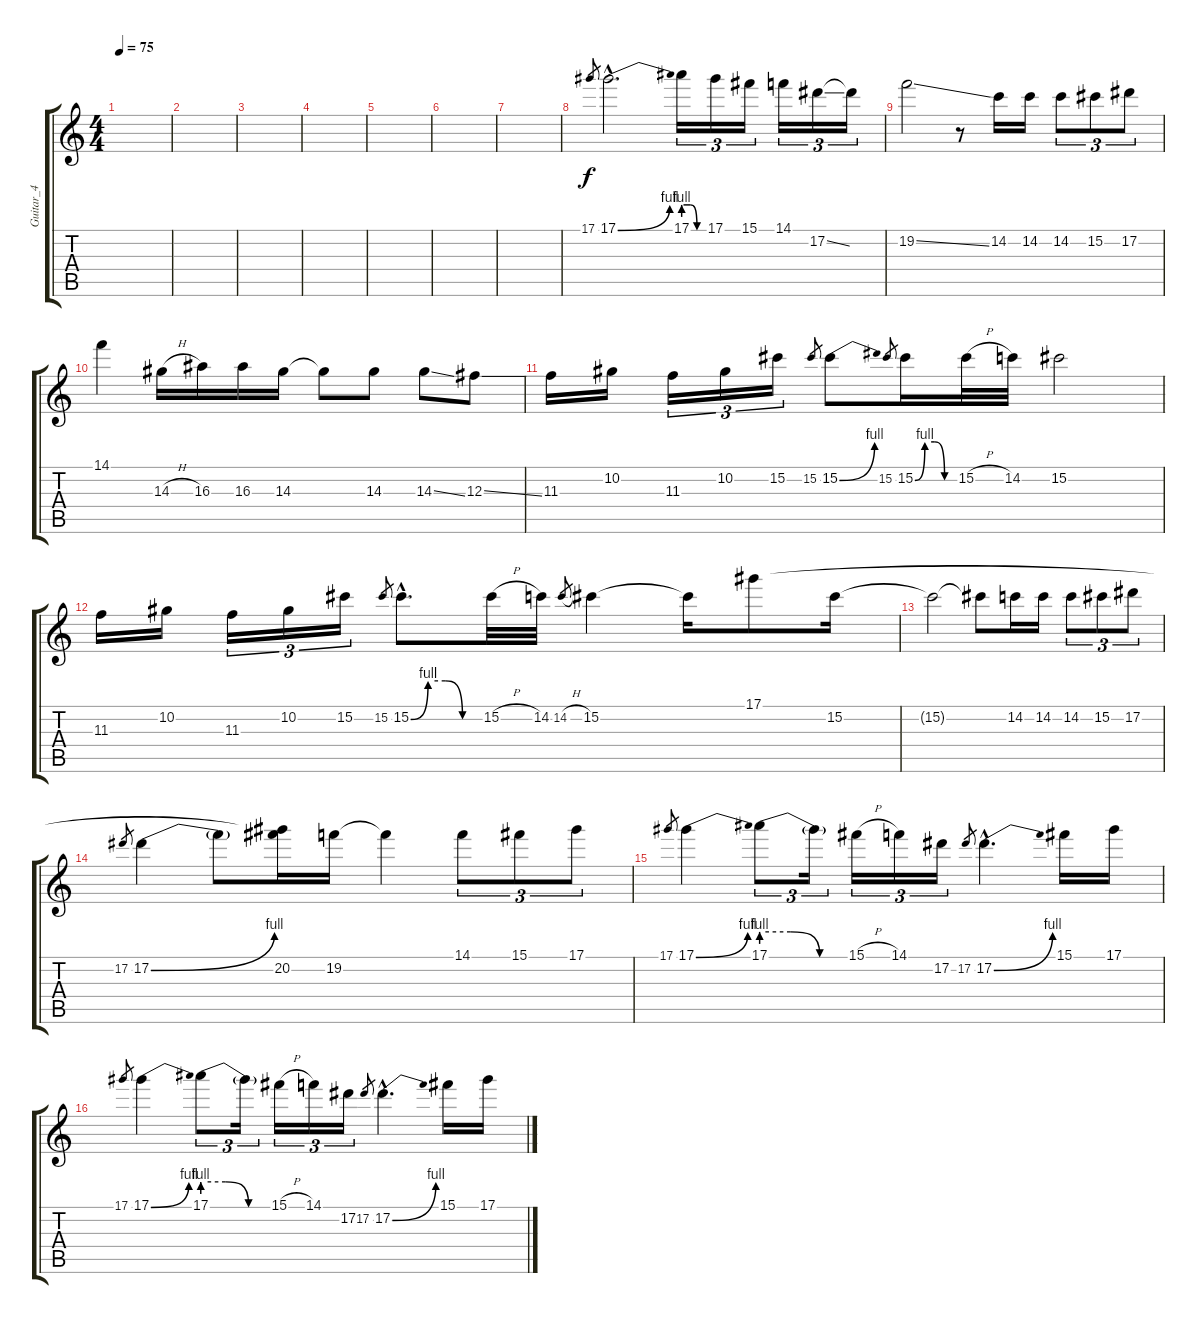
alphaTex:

\track ("Guitar_4" "Guitar_4") {instrument distortionguitar}
\staff {score tabs}
\tuning (Eb4 Bb3 Gb3 Db3 Ab2 Eb2) {hide}
\ts (4 4)
\tempo 75
\clef g2
\ks c
|
|
|
|
|
|
|
17.1.8{gr} 17.1{be (bend 0 0 60 4) hac}.2{d} 17.1{be (custom 0 4 20 4 40 0 60 0)}.16{tu (3 2)} 17.1.16{tu (3 2)} 15.1.16{tu (3 2)} 14.1.16{tu (3 2)} 17.2{ss}.16{tu (3 2)} 17.2{t}.16{tu (3 2)} |
19.2{ss}.2 r.8 14.2.16 14.2.16 14.2.8{tu (3 2)} 15.2.8{tu (3 2)} 17.2.8{tu (3 2)} |
14.1.4 14.3{h}.16 16.3.16 16.3.16 14.3.16 14.3{t}.8 14.3.8 14.3{ss}.8 12.3{ss}.8 |
11.3.16 10.2.16 11.3.16{tu (3 2)} 10.2.16{tu (3 2)} 15.2.16{tu (3 2)} 15.2.8{gr} 15.2{be (bend 0 0 60 4)}.8 15.2.8{gr} 15.2{be (custom 0 0 15 4 30 4 45 0 60 0)}.16 15.2{h}.32 14.2.32 15.2.2 |
11.3.16 10.2.16 11.3.16{tu (3 2)} 10.2.16{tu (3 2)} 15.2.16{tu (3 2)} 15.2.8{gr} 15.2{be (custom 0 0 15 4 30 4 45 0 60 0) hac}.8{d} 15.2{h}.32 14.2.32 14.2{h}.8{gr} 15.2.4 15.2{t}.16 17.1.8 15.2.16 |
15.2{t}.2 15.2{t}.8 14.2.16 14.2.16 14.2.8{tu (3 2)} 15.2.8{tu (3 2)} 17.2.8{tu (3 2)} |
17.2.8{gr} 17.2{be (bend 0 0 60 4)}.4 17.2{t}.8 (17.1{t} 20.2).16 19.2.16 19.2{t}.4 14.1.8{tu (3 2)} 15.1.8{tu (3 2)} 17.1.8{tu (3 2)} |
17.1.8{gr} 17.1{be (bend 0 0 60 4)}.4 17.1{be (custom 0 4 20 4 40 0 60 0)}.8{tu (3 2)} 17.1{t}.16{tu (3 2)} 15.1{h}.16{tu (3 2)} 14.1.16{tu (3 2)} 17.2.16{tu (3 2)} 17.2.8{gr} 17.2{be (bend 0 0 60 4) hac}.4{d} 15.1.16 17.1.16 |
17.1.8{gr} 17.1{be (bend 0 0 60 4)}.4 17.1{be (custom 0 4 20 4 40 0 60 0)}.8{tu (3 2)} 17.1{t}.16{tu (3 2)} 15.1{h}.16{tu (3 2)} 14.1.16{tu (3 2)} 17.2.16{tu (3 2)} 17.2.8{gr} 17.2{be (bend 0 0 60 4) hac}.4{d} 15.1.16 17.1.16
